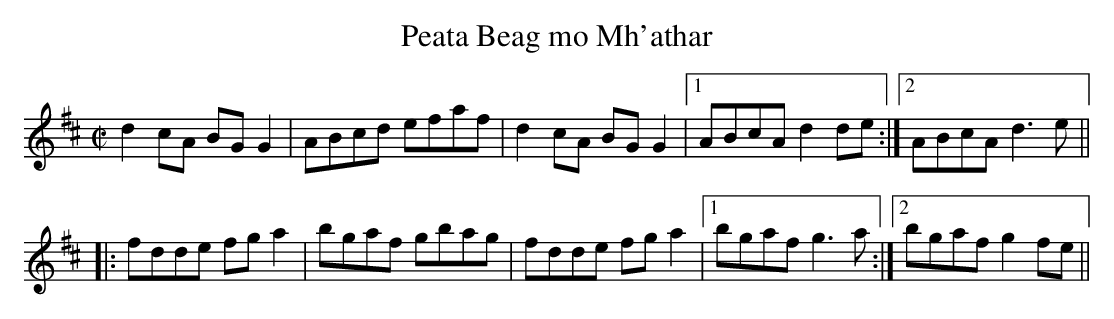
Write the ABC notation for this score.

X:1
T:Peata Beag mo Mh'athar
M:C|
K:D
d2cA BGG2|ABcd efaf|d2cA BGG2|1 ABcA d2de:|2 ABcA d3e||
|:fdde fga2|bgaf gbag|fdde fga2|1 bgaf g3a:|2 bgaf g2fe||
